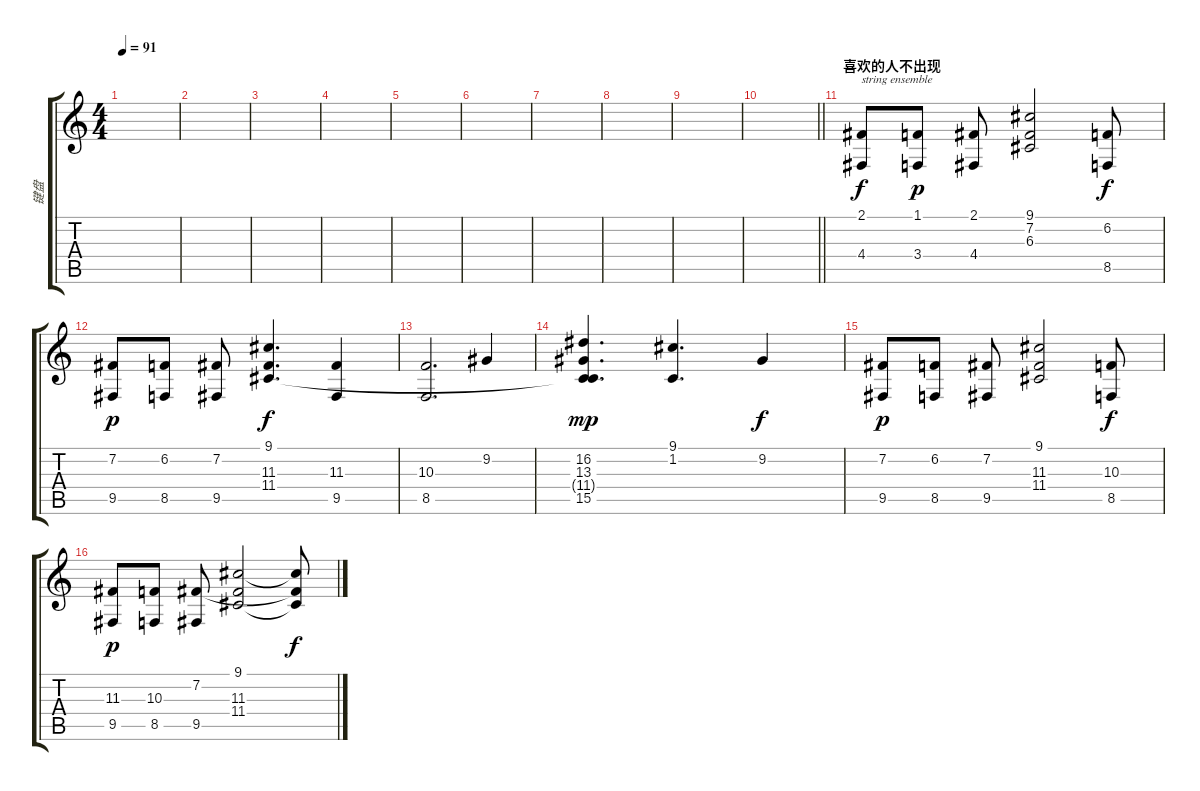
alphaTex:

\track ("键盘" "键盘") {instrument stringensemble1}
\staff {score tabs}
\tuning (E4 B3 G3 D3 A2 E2) {hide}
\ts (4 4)
\tempo 91
\clef g2
\ks c
|
|
|
|
|
|
|
|
|
\barLineRight lightlight
|
\section ("" "喜欢的人不出现")
(2.1 4.4).8{txt "string ensemble"} (1.1 3.4).8{dy p} (2.1 4.4).8 (9.1 7.2 6.3).2 (6.2 8.5).8{dy f} |
(7.2 9.5).8{dy p} (6.2 8.5).8 (7.2 9.5).8 (9.1 11.3 11.4).4{d dy f} (11.3 9.5).4 |
(10.3 8.5).2{d} 9.2.4 |
(16.2 13.3 11.4{t} 15.5).4{d dy mp} (9.1 1.2).4{d} 9.2.4{dy f} |
(7.2 9.5).8{dy p} (6.2 8.5).8{txt ""} (7.2 9.5).8 (9.1 11.3 11.4).2 (10.3 8.5).8{dy f} |
(11.3 9.5).8{dy p} (10.3 8.5).8 (7.2 9.5).8 (9.1 11.3 11.4).2 (9.1{t} 7.2{t} 11.4{t}).8{dy f}
